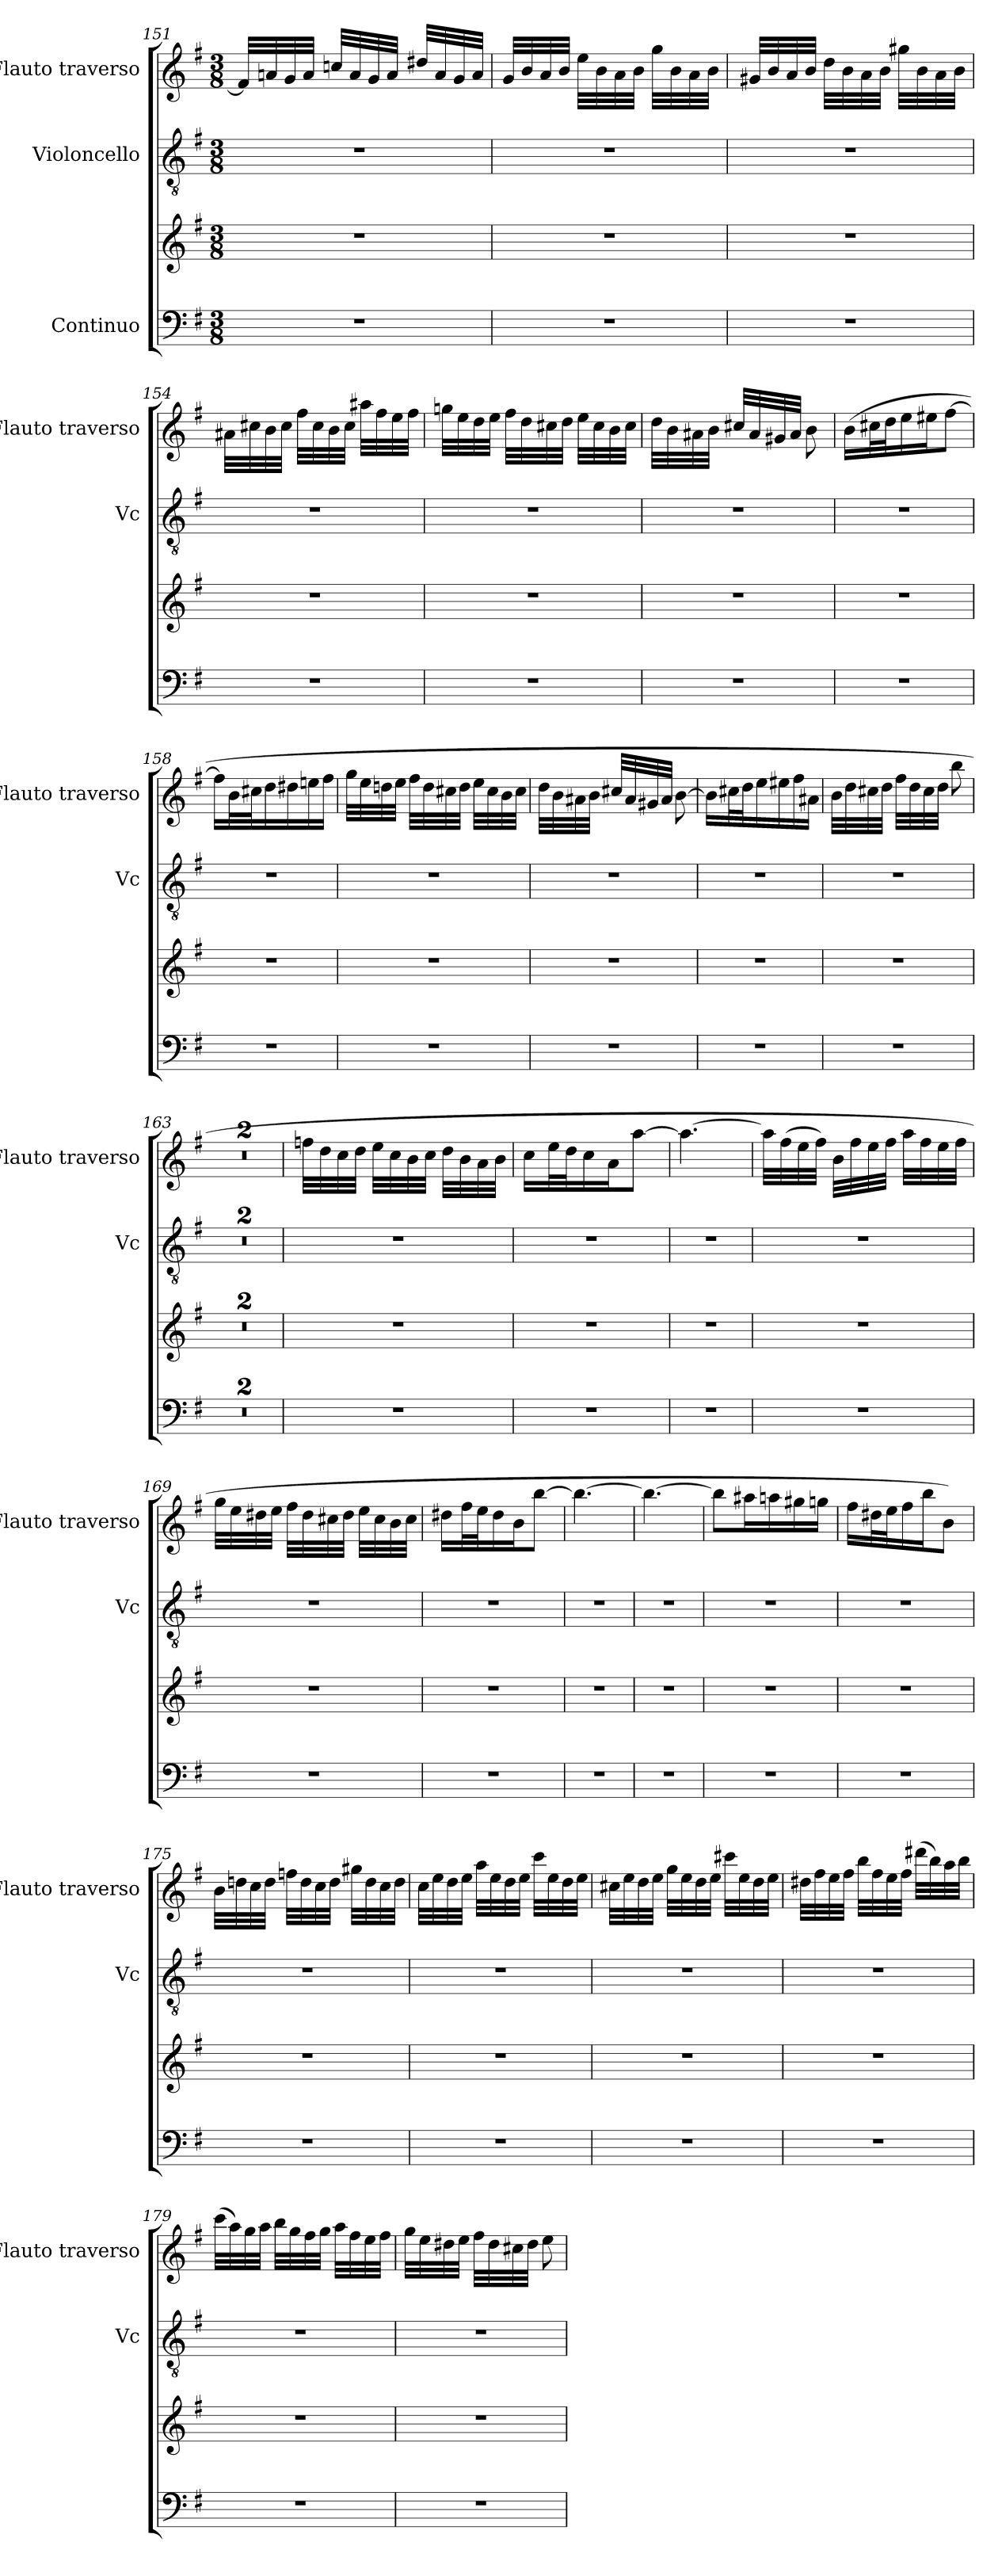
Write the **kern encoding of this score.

**kern	**kern	**kern	**kern
*part3	*part3	*part2	*part1
*staff4	*staff3	*staff2	*staff1
*I"Continuo	*	*I"Violoncello	*I"Flauto traverso
*	*	*I'Vc	*I'Flauto traverso
*clefF4	*clefG2	*clefGv2	*clefG2
*k[f#]	*k[f#]	*k[f#]	*k[f#]
*G:	*G:	*G:	*G:
*M3/8	*M3/8	*M3/8	*M3/8
=151	=151	=151	=151
4.r	4.r	4.r	32f#/LLL]
.	.	.	32an/
.	.	.	32g/
.	.	.	32a/JJJ
.	.	.	32ccn/LLL
.	.	.	32a/
.	.	.	32g/
.	.	.	32a/JJJ
.	.	.	32dd#X/LLL
.	.	.	32a/
.	.	.	32g/
.	.	.	32a/JJJ
=152	=152	=152	=152
4.r	4.r	4.r	32g/LLL
.	.	.	32b/
.	.	.	32a/
.	.	.	32b/JJJ
.	.	.	32ee\LLL
.	.	.	32b\
.	.	.	32a\
.	.	.	32b\JJJ
.	.	.	32gg\LLL
.	.	.	32b\
.	.	.	32a\
.	.	.	32b\JJJ
!!LO:LB:g=z
=153	=153	=153	=153
4.r	4.r	4.r	32g#X/LLL
.	.	.	32b/
.	.	.	32a/
.	.	.	32b/JJJ
.	.	.	32dd\LLL
.	.	.	32b\
.	.	.	32a\
.	.	.	32b\JJJ
.	.	.	32gg#X\LLL
.	.	.	32b\
.	.	.	32a\
.	.	.	32b\JJJ
=154	=154	=154	=154
4.r	4.r	4.r	32a#X\LLL
.	.	.	32cc#X\
.	.	.	32b\
.	.	.	32cc#\JJJ
.	.	.	32ff#\LLL
.	.	.	32cc#\
.	.	.	32b\
.	.	.	32cc#\JJJ
.	.	.	32aa#X\LLL
.	.	.	32ff#\
.	.	.	32ee\
.	.	.	32ff#\JJJ
=155	=155	=155	=155
4.r	4.r	4.r	32ggn\LLL
.	.	.	32ee\
.	.	.	32dd\
.	.	.	32ee\JJJ
.	.	.	32ff#\LLL
.	.	.	32dd\
.	.	.	32cc#X\
.	.	.	32dd\JJJ
.	.	.	32ee\LLL
.	.	.	32cc#\
.	.	.	32b\
.	.	.	32cc#\JJJ
=156	=156	=156	=156
4.r	4.r	4.r	32dd\LLL
.	.	.	32b\
.	.	.	32a#X\
.	.	.	32b\JJJ
.	.	.	32cc#X/LLL
.	.	.	32a#/
.	.	.	32g#X/
.	.	.	32a#/JJJ
.	.	.	8b\
!!LO:LB:g=z
=157	=157	=157	=157
4.r	4.r	4.r	(<16b\LL
.	.	.	32cc#X\L
.	.	.	32dd\J
.	.	.	16ee\
.	.	.	16ee#X\J
.	.	.	[>8ff#\J
=158	=158	=158	=158
4.r	4.r	4.r	16ff#\LL]
.	.	.	32b\L
.	.	.	32cc#X\J
.	.	.	16dd\
.	.	.	16dd#X\
.	.	.	16een\
.	.	.	16ff#\JJ
=159	=159	=159	=159
4.r	4.r	4.r	32gg\LLL
.	.	.	32ee\
.	.	.	32ddn\
.	.	.	32ee\JJJ
.	.	.	32ff#\LLL
.	.	.	32dd\
.	.	.	32cc#X\
.	.	.	32dd\JJJ
.	.	.	32ee\LLL
.	.	.	32cc#\
.	.	.	32b\
.	.	.	32cc#\JJJ
=160	=160	=160	=160
4.r	4.r	4.r	32dd\LLL
.	.	.	32b\
.	.	.	32a#X\
.	.	.	32b\JJJ
.	.	.	32cc#X/LLL
.	.	.	32a#/
.	.	.	32g#X/
.	.	.	32a#/JJJ
.	.	.	[>8b\
=161	=161	=161	=161
4.r	4.r	4.r	16b\LL]
.	.	.	32cc#X\L
.	.	.	32dd\J
.	.	.	16ee\
.	.	.	16ee#X\
.	.	.	16ff#\
.	.	.	16a#X\JJ
!!LO:LB:g=z
=162	=162	=162	=162
4.r	4.r	4.r	32b\LLL
.	.	.	32dd\
.	.	.	32cc#X\
.	.	.	32dd\JJJ
.	.	.	32ff#\LLL
.	.	.	32dd\
.	.	.	32cc#\
.	.	.	32dd\JJJ
.	.	.	8bb\
=163	=163	=163	=163
4.r	4.r	4.r	4.r
=164	=164	=164	=164
4.r	4.r	4.r	4.r
=165	=165	=165	=165
4.r	4.r	4.r	32ffn\LLL
.	.	.	32dd\
.	.	.	32cc\
.	.	.	32dd\JJJ
.	.	.	32ee\LLL
.	.	.	32cc\
.	.	.	32b\
.	.	.	32cc\JJJ
.	.	.	32dd\LLL
.	.	.	32b\
.	.	.	32a\
.	.	.	32b\JJJ
=166	=166	=166	=166
4.r	4.r	4.r	16cc\LL
.	.	.	32ee\L
.	.	.	32dd\J
.	.	.	16cc\
.	.	.	16a\J
.	.	.	[>8aa\J
=167	=167	=167	=167
4.r	4.r	4.r	4.aa\_
=168	=168	=168	=168
4.r	4.r	4.r	32aa\LLL]
.	.	.	(>32ff#\
.	.	.	32ee\
.	.	.	32ff#\JJJ)
.	.	.	32b\LLL
.	.	.	32ff#\
.	.	.	32ee\
.	.	.	32ff#\JJJ
.	.	.	32aa\LLL
.	.	.	32ff#\
.	.	.	32ee\
.	.	.	32ff#\JJJ
!!LO:LB:g=z
=169	=169	=169	=169
4.r	4.r	4.r	32gg\LLL
.	.	.	32ee\
.	.	.	32dd#X\
.	.	.	32ee\JJJ
.	.	.	32ff#\LLL
.	.	.	32dd#\
.	.	.	32cc#X\
.	.	.	32dd#\JJJ
.	.	.	32ee\LLL
.	.	.	32cc#\
.	.	.	32b\
.	.	.	32cc#\JJJ
=170	=170	=170	=170
4.r	4.r	4.r	16dd#X\LL
.	.	.	32ff#\L
.	.	.	32ee\J
.	.	.	16dd#\
.	.	.	16b\J
.	.	.	[>8bb\J
=171	=171	=171	=171
4.r	4.r	4.r	4.bb\_
=172	=172	=172	=172
4.r	4.r	4.r	4.bb\_
=173	=173	=173	=173
4.r	4.r	4.r	8bb\L]
.	.	.	16aa#X\L
.	.	.	16aan\
.	.	.	16gg#X\
.	.	.	16ggn\JJ
=174	=174	=174	=174
4.r	4.r	4.r	16ff#\LL
.	.	.	32dd#X\L
.	.	.	32ee\J
.	.	.	16ff#\
.	.	.	16bb\J
.	.	.	8b\J)
!!LO:LB:g=z
=175	=175	=175	=175
4.r	4.r	4.r	32b\LLL
.	.	.	32ddn\
.	.	.	32cc\
.	.	.	32dd\JJJ
.	.	.	32ffn\LLL
.	.	.	32dd\
.	.	.	32cc\
.	.	.	32dd\JJJ
.	.	.	32gg#X\LLL
.	.	.	32dd\
.	.	.	32cc\
.	.	.	32dd\JJJ
=176	=176	=176	=176
4.r	4.r	4.r	32cc\LLL
.	.	.	32ee\
.	.	.	32dd\
.	.	.	32ee\JJJ
.	.	.	32aa\LLL
.	.	.	32ee\
.	.	.	32dd\
.	.	.	32ee\JJJ
.	.	.	32ccc\LLL
.	.	.	32ee\
.	.	.	32dd\
.	.	.	32ee\JJJ
=177	=177	=177	=177
4.r	4.r	4.r	32cc#X\LLL
.	.	.	32ee\
.	.	.	32dd\
.	.	.	32ee\JJJ
.	.	.	32gg\LLL
.	.	.	32ee\
.	.	.	32dd\
.	.	.	32ee\JJJ
.	.	.	32ccc#X\LLL
.	.	.	32ee\
.	.	.	32dd\
.	.	.	32ee\JJJ
=178	=178	=178	=178
4.r	4.r	4.r	32dd#X\LLL
.	.	.	32ff#\
.	.	.	32ee\
.	.	.	32ff#\JJJ
.	.	.	32bb\LLL
.	.	.	32ff#\
.	.	.	32ee\
.	.	.	32ff#\JJJ
.	.	.	(<32ddd#X\LLL
.	.	.	32bb\)
.	.	.	32aa\
.	.	.	32bb\JJJ
!!LO:LB:g=z
=179	=179	=179	=179
4.r	4.r	4.r	(<32ccc\LLL
.	.	.	32aa\)
.	.	.	32gg\
.	.	.	32aa\JJJ
.	.	.	32bb\LLL
.	.	.	32gg\
.	.	.	32ff#\
.	.	.	32gg\JJJ
.	.	.	32aa\LLL
.	.	.	32ff#\
.	.	.	32ee\
.	.	.	32ff#\JJJ
=180	=180	=180	=180
4.r	4.r	4.r	32gg\LLL
.	.	.	32ee\
.	.	.	32dd#X\
.	.	.	32ee\JJJ
.	.	.	32ff#\LLL
.	.	.	32dd#\
.	.	.	32cc#X\
.	.	.	32dd#\JJJ
.	.	.	8ee\
=	=	=	=
*-	*-	*-	*-
